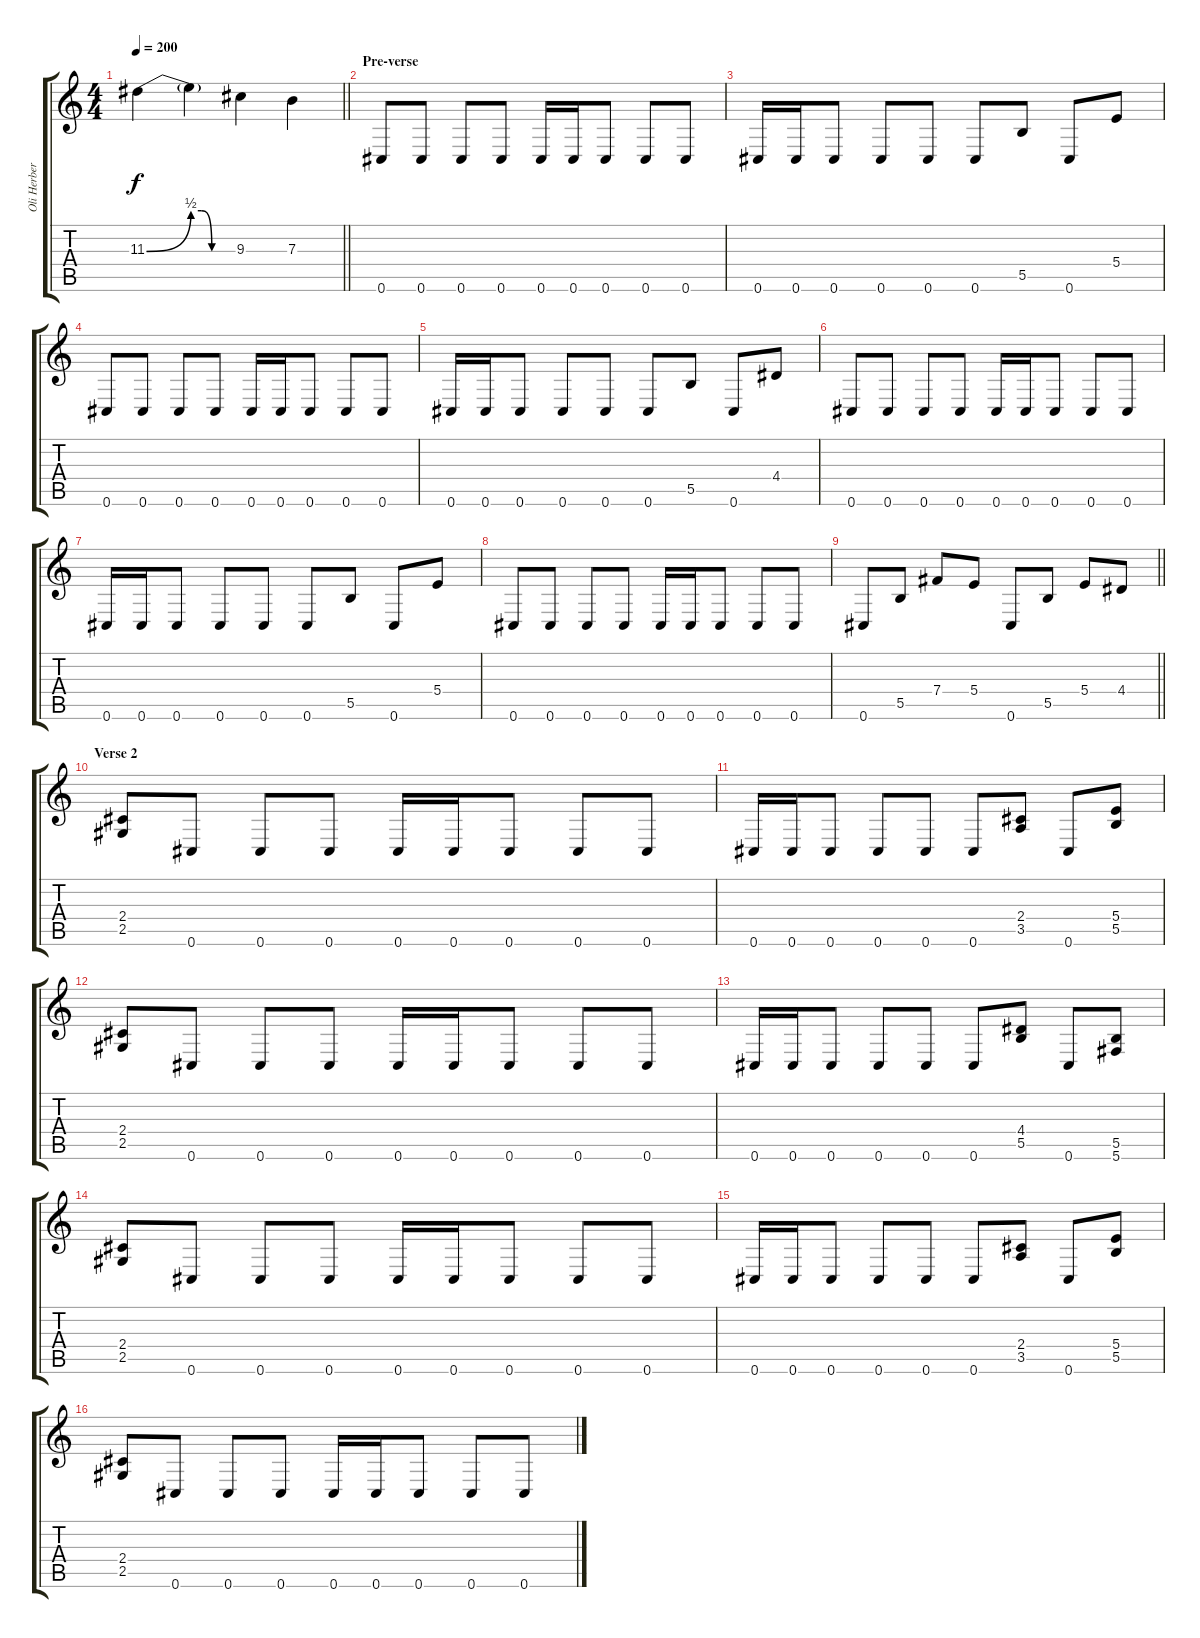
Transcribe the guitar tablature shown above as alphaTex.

\track ("Oli Herbert" "Oli Herber") {instrument overdrivenguitar}
\staff {score tabs}
\tuning (Db4 Ab3 E3 B2 Gb2 Db2) {hide}
\ts (4 4)
\tempo 200
\clef g2
\barLineRight lightlight
\ks c
11.3{be (bend 0 0 60 2)}.4{dy f} 11.3{be (custom 0 2 15 2 30 0 60 0) t}.4 9.3.4 7.3.4 |
\section ("" "Pre-verse")
0.6.8 0.6.8 0.6.8 0.6.8 0.6.16 0.6.16 0.6.8 0.6.8 0.6.8 |
0.6.16 0.6.16 0.6.8 0.6.8 0.6.8 0.6.8 5.5.8 0.6.8 5.4.8 |
0.6.8 0.6.8 0.6.8 0.6.8 0.6.16 0.6.16 0.6.8 0.6.8 0.6.8 |
0.6.16 0.6.16 0.6.8 0.6.8 0.6.8 0.6.8 5.5.8 0.6.8 4.4.8 |
0.6.8 0.6.8 0.6.8 0.6.8 0.6.16 0.6.16 0.6.8 0.6.8 0.6.8 |
0.6.16 0.6.16 0.6.8 0.6.8 0.6.8 0.6.8 5.5.8 0.6.8 5.4.8 |
0.6.8 0.6.8 0.6.8 0.6.8 0.6.16 0.6.16 0.6.8 0.6.8 0.6.8 |
\barLineRight lightlight
0.6.8 5.5.8 7.4.8 5.4.8 0.6.8 5.5.8 5.4.8 4.4.8 |
\section ("" "Verse 2")
(2.4 2.5).8 0.6.8 0.6.8 0.6.8 0.6.16 0.6.16 0.6.8 0.6.8 0.6.8 |
0.6.16 0.6.16 0.6.8 0.6.8 0.6.8 0.6.8 (2.4 3.5).8 0.6.8 (5.4 5.5).8 |
(2.4 2.5).8 0.6.8 0.6.8 0.6.8 0.6.16 0.6.16 0.6.8 0.6.8 0.6.8 |
0.6.16 0.6.16 0.6.8 0.6.8 0.6.8 0.6.8 (4.4 5.5).8 0.6.8 (5.5 5.6).8 |
(2.4 2.5).8 0.6.8 0.6.8 0.6.8 0.6.16 0.6.16 0.6.8 0.6.8 0.6.8 |
0.6.16 0.6.16 0.6.8 0.6.8 0.6.8 0.6.8 (2.4 3.5).8 0.6.8 (5.4 5.5).8 |
(2.4 2.5).8 0.6.8 0.6.8 0.6.8 0.6.16 0.6.16 0.6.8 0.6.8 0.6.8
